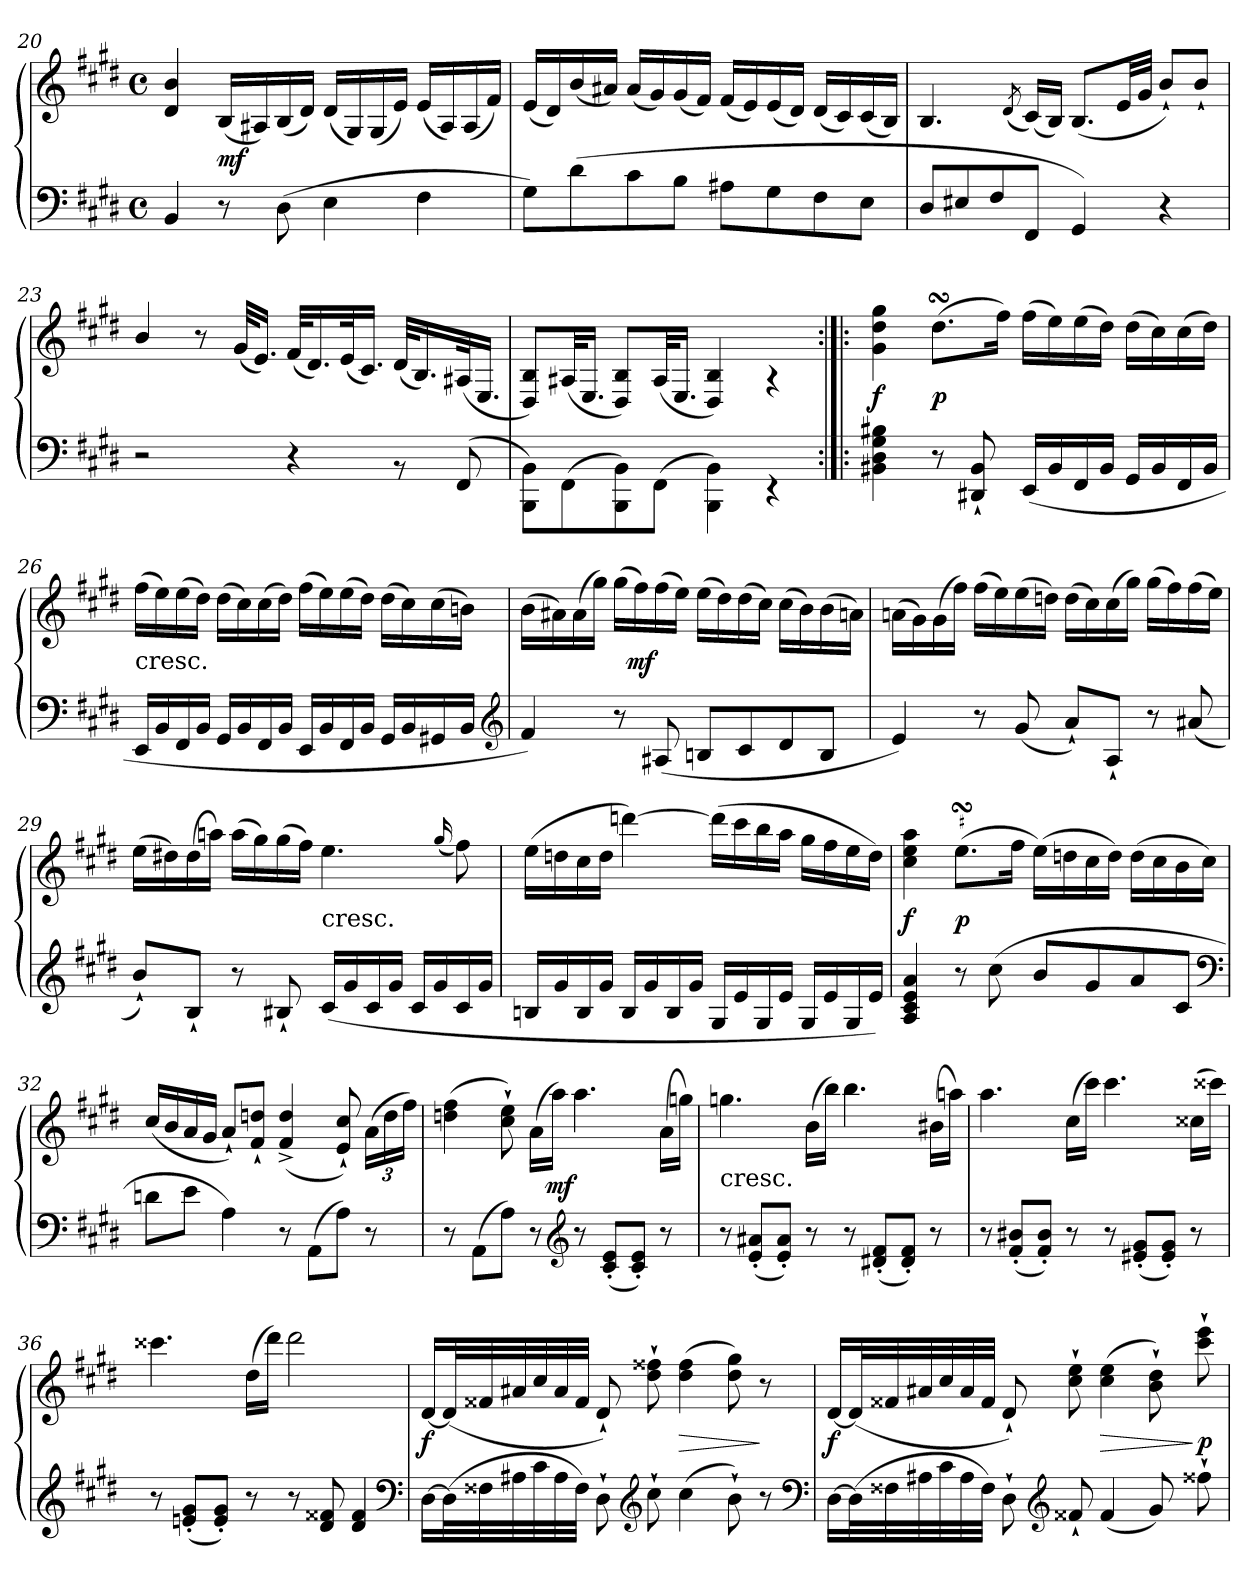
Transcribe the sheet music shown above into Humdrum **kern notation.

**kern	**kern	**dynam
*part1	*part1	*part1
*staff2	*staff1	*staff1/2
*clefF4	*clefG2	*
*k[f#c#g#d#]	*k[f#c#g#d#]	*
*E:	*E:	*
*M4/4	*M4/4	*
*met(c)	*met(c)	*
=20	=20	=20
4BB	4d# 4b	.
8r	(16BLL	mf
.	16A#X)	.
(8D#	(16B	.
.	16d#JJ)	.
4E	(16d#LL	.
.	16G#)	.
.	(16G#	.
.	16eJJ)	.
4F#	(16eLL	.
.	16A#)	.
.	(16A#	.
.	16f#JJ)	.
!!LO:LB:g=z
=21	=21	=21
8G#L)	(16eLL	.
.	16d#)	.
(<8d#	(16b	.
.	16a#XJJ)	.
8c#	(16a#LL	.
.	16g#)	.
8BJ	(16g#	.
.	16f#JJ)	.
8A#XL	(16f#LL	.
.	16e)	.
8G#	(16e	.
.	16d#JJ)	.
8F#	(16d#LL	.
.	16c#)	.
8EJ	(16c#	.
.	16BJJ)	.
=22	=22	=22
8D#L	4.B	.
8E#X	.	.
8F#	.	.
.	(8qd#/	.
8FF#J	(16c#LL)	.
.	16BJJ)	.
4GG#)	(8.BL	.
.	32eLL	.
.	32g#JJJ	.
4r	8b`/L)	.
.	8b`/J	.
=23	=23	=23
2r	4b/	.
.	8r	.
.	(32g#KLL	.
.	16.eJJ)	.
4r	(32f#KLL	.
.	16.d#)	.
.	(32eK	.
.	16.c#JJ)	.
8rBB	(32d#KLL	.
.	16.B)	.
(8FF#	(32A#XK	.
.	16.E/JJ	.
!!LO:LB:g=z
=24	=24	=24
8BBB\ 8BB\L)	8D#/ 8B/L)	.
(8FF#\	(32A#X/KL	.
.	16.E/JJ	.
8BBB\ 8BB\)	8D#/ 8B/L)	.
(8FF#\J	(32A#/KL	.
.	16.E/JJ	.
4BBB\ 4BB\)	4D#/ 4B/)	.
4rEE	4rA	.
=25:|!|:	=25:|!|:	=25:|!|:
4BB#X 4D# 4G# 4B#X	4g# 4dd# 4gg#	f
8r	(8.dd#sSsSL	p
8DD#X` 8BB#`	.	.
.	16ff#Jk)	.
(16EELL	(16ff#LL	.
16BB#	16ee)	.
16FF#	(16ee	.
16BB#JJ	16dd#JJ)	.
16GG#LL	(16dd#LL	.
16BB#	16cc#)	.
16FF#	(16cc#	.
16BB#JJ	16dd#JJ)	.
=26	=26	=26
!	!LO:TX:c:t=cresc.	!
16EELL	(16ff#LL	.
16BB	16ee)	.
16FF#	(16ee	.
16BBJJ	16dd#JJ)	.
16GG#LL	(16dd#LL	.
16BB	16cc#)	.
16FF#	(16cc#	.
16BBJJ	16dd#JJ)	.
16EELL	(16ff#LL	.
16BB	16ee)	.
16FF#	(16ee	.
16BBJJ	16dd#JJ)	.
16GG#LL	(16dd#LL	.
16BB	16cc#)	.
16GG#X	(16cc#	.
16BBJJ	16bnJJ)	.
*clefG2	*	*
!!LO:LB:g=z
=27	=27	=27
4f#)	(16bLL	.
.	16a#X)	.
.	(16a#	.
.	16gg#JJ)	.
8r	(16gg#LL	.
.	16ff#)	.
!	!	!LO:DY:rj
(8A#X	(16ff#	mf
.	16eeJJ)	.
8BnL	(16eeLL	.
.	16dd#)	.
8c#	(16dd#	.
.	16cc#JJ)	.
8d#	(16cc#LL	.
.	16b)	.
8BJ	(16b	.
.	16anJJ)	.
=28	=28	=28
4e)	(16an\LL	.
.	16g#\)	.
.	(16g#\	.
.	16ff#\JJ)	.
8r	(16ff#LL	.
.	16ee)	.
(8g#	(16ee	.
.	16ddnJJ)	.
8a`L)	(16ddLL	.
.	16cc#)	.
8A`J	(16cc#	.
.	16gg#JJ)	.
8r	(16gg#LL	.
.	16ff#)	.
(8a#X	(16ff#	.
.	16eeJJ)	.
=29	=29	=29
8b`L)	(16eeLL	.
.	16dd#X)	.
8B`J	(16dd#	.
.	16aanJJ)	.
8r	(16aaLL	.
.	16gg#)	.
8B#X`	(16gg#	.
.	16ff#JJ)	.
!	!LO:TX:c:t=cresc.	!
(<16c#LL	4.ee	.
16g#	.	.
16c#	.	.
16g#JJ	.	.
16c#LL	.	.
16g#	.	.
.	(16qqgg#/	.
16c#	8ff#)	.
16g#JJ	.	.
!!LO:LB:g=z
=30	=30	=30
16BnLL	(16eeLL	.
16g#	16ddn	.
16B	16cc#	.
16g#JJ	16ddJJ	.
16BLL	[4dddn)	.
16g#	.	.
16B	.	.
16g#JJ	.	.
16G#LL	(16dddLL]	.
16e	16ccc#	.
16G#	16bb	.
16eJJ	16aaJJ	.
16G#LL	16gg#LL	.
16e	16ff#	.
16G#	16ee	.
16eJJ)	16ddJJ)	.
=31	=31	=31
4A 4c# 4e 4a	4cc# 4ee 4aa	f
!	!LO:TURN:lacc=#	!
8r	(8.eesSSsL	p
(8cc#	.	.
.	16ff#Jk	.
8bL	(16eeLL)	.
.	16ddn	.
8g#	16cc#	.
.	16ddJJ)	.
8a	(16ddLL	.
.	16cc#	.
8c#J	16b	.
.	16cc#JJ)	.
*clefF4	*	*
=32	=32	=32
8dnL	(16cc#LL	.
.	16b	.
8eJ	16a	.
.	16g#JJ	.
4A)	8a`L)	.
.	8f#` 8ddn`J	.
8r	(4f#^ 4dd^	.
(8AAL	.	.
8AJ)	8e` 8cc#`)	.
8r	(24aLL	.
.	24dd	.
.	24ff#JJ)	.
!!LO:LB:g=z
=33	=33	=33
8r	(>4ddn 4ff#	.
(8AAL	.	.
8AJ)	8cc#` 8ee`)	.
8r	(>16aLL	.
.	16aaJJ)	.
*clefG2	*	*
!	!	!LO:DY:rj
8r	4.aa	mf
(8c#' 8e'L	.	.
8c#' 8e'J)	.	.
8r	(16aLL	.
.	16ggnJJ)	.
=34	=34	=34
!	!LO:TX:c:t=cresc.	!
8r	4.ggn\	.
(8e' 8a#X'L	.	.
8e' 8a#'J)	.	.
8r	(>16b\LL	.
.	16bb\JJ)	.
8r	4.bb\	.
(8d#X' 8f#'L	.	.
8d#' 8f#'J)	.	.
8r	(>16b#X\LL	.
.	16aan\JJ)	.
=35	=35	=35
8r	4.aa	.
(8f#' 8b#X'L	.	.
8f#' 8b#'J)	.	.
8r	(16cc#LL	.
.	16ccc#JJ)	.
8r	4.ccc#	.
(8e#X' 8g#'L	.	.
8e#' 8g#'J)	.	.
8r	(16cc##XLL	.
.	16ccc##XJJ)	.
=36	=36	=36
8r	4.ccc##X	.
(8en' 8g#'L	.	.
8e' 8g#'J)	.	.
8r	(16dd#LL	.
.	16ddd#JJ)	.
8r	2ddd#	.
8d# 8f##X	.	.
4d# 4f##	.	.
*clefF4	*	*
!!LO:LB:g=z
=37	=37	=37
[16D#LL	[16d#LL	f
(32D#L]	(32d#L]	.
32F##X	32f##X	.
32A#X	32a#X	.
32c#	32cc#	.
32A#	32a#	.
32F##JJJ)	32f##JJJ	.
8D#`	8d#`)	.
*clefG2	*	*
8cc#`	8dd#` 8ff##X`	.
(4cc#	(>4dd# 4ff##	>
8b`)	8dd# 8gg#)	.
8r	8r	]
*clefF4	*	*
=38	=38	=38
[16D#LL	[16d#LL	f
(32D#L]	(32d#L]	.
32F##X	32f##X	.
32A#X	32a#X	.
32c#	32cc#	.
32A#	32a#	.
32F##JJJ)	32f##JJJ	.
8D#`	8d#`)	.
*clefG2	*	*
8f##X`	8cc#` 8ee`	.
(4f##	(>4cc# 4ee	>
8g#)	8b` 8dd#`)	.
8ff##X`	8ccc#` 8eee`	] p
=	=	=
*-	*-	*-
